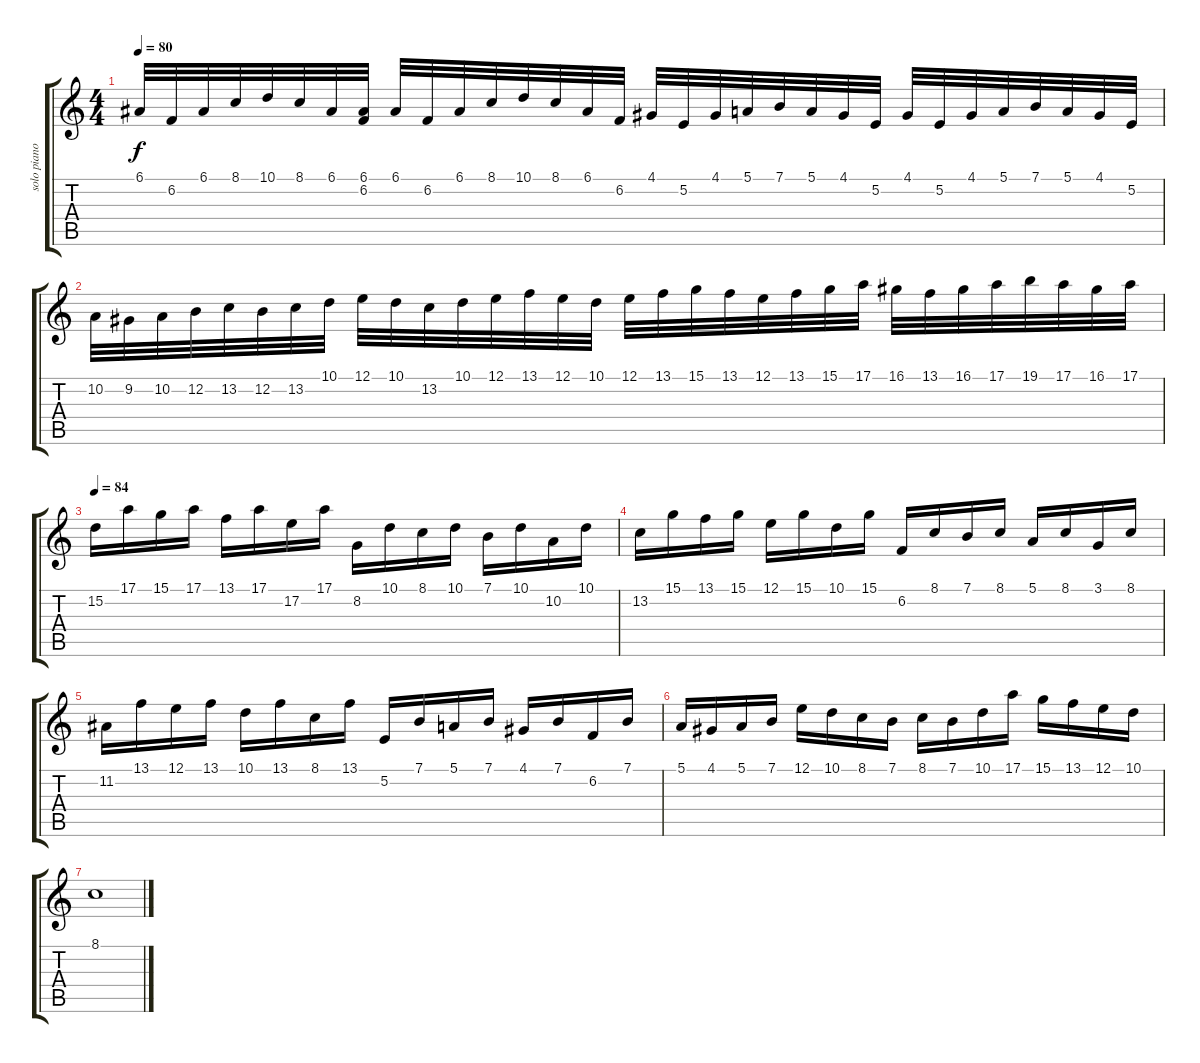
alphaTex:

\track ("solo piano" "solo piano") {instrument acousticgrandpiano}
\staff {score tabs}
\tuning (E4 B3 G3 D3 A2 E2) {hide}
\ts (4 4)
\tempo 80
\clef g2
\ks c
6.1.32{dy f} 6.2.32 6.1.32 8.1.32 10.1.32 8.1.32 6.1.32 (6.1 6.2).32 6.1.32 6.2.32 6.1.32 8.1.32 10.1.32 8.1.32 6.1.32 6.2.32 4.1.32 5.2.32 4.1.32 5.1.32 7.1.32 5.1.32 4.1.32 5.2.32 4.1.32 5.2.32 4.1.32 5.1.32 7.1.32 5.1.32 4.1.32 5.2.32 |
10.2.32 9.2.32 10.2.32 12.2.32 13.2.32 12.2.32 13.2.32 10.1.32 12.1.32 10.1.32 13.2.32 10.1.32 12.1.32 13.1.32 12.1.32 10.1.32 12.1.32 13.1.32 15.1.32 13.1.32 12.1.32 13.1.32 15.1.32 17.1.32 16.1.32 13.1.32 16.1.32 17.1.32 19.1.32 17.1.32 16.1.32 17.1.32 |
\tempo 84
15.2.16 17.1.16 15.1.16 17.1.16 13.1.16 17.1.16 17.2.16 17.1.16 8.2.16 10.1.16 8.1.16 10.1.16 7.1.16 10.1.16 10.2.16 10.1.16 |
13.2.16 15.1.16 13.1.16 15.1.16 12.1.16 15.1.16 10.1.16 15.1.16 6.2.16 8.1.16 7.1.16 8.1.16 5.1.16 8.1.16 3.1.16 8.1.16 |
11.2.16 13.1.16 12.1.16 13.1.16 10.1.16 13.1.16 8.1.16 13.1.16 5.2.16 7.1.16 5.1.16 7.1.16 4.1.16 7.1.16 6.2.16 7.1.16 |
5.1.16 4.1.16 5.1.16 7.1.16 12.1.16 10.1.16 8.1.16 7.1.16 8.1.16 7.1.16 10.1.16 17.1.16 15.1.16 13.1.16 12.1.16 10.1.16 |
8.1.1
